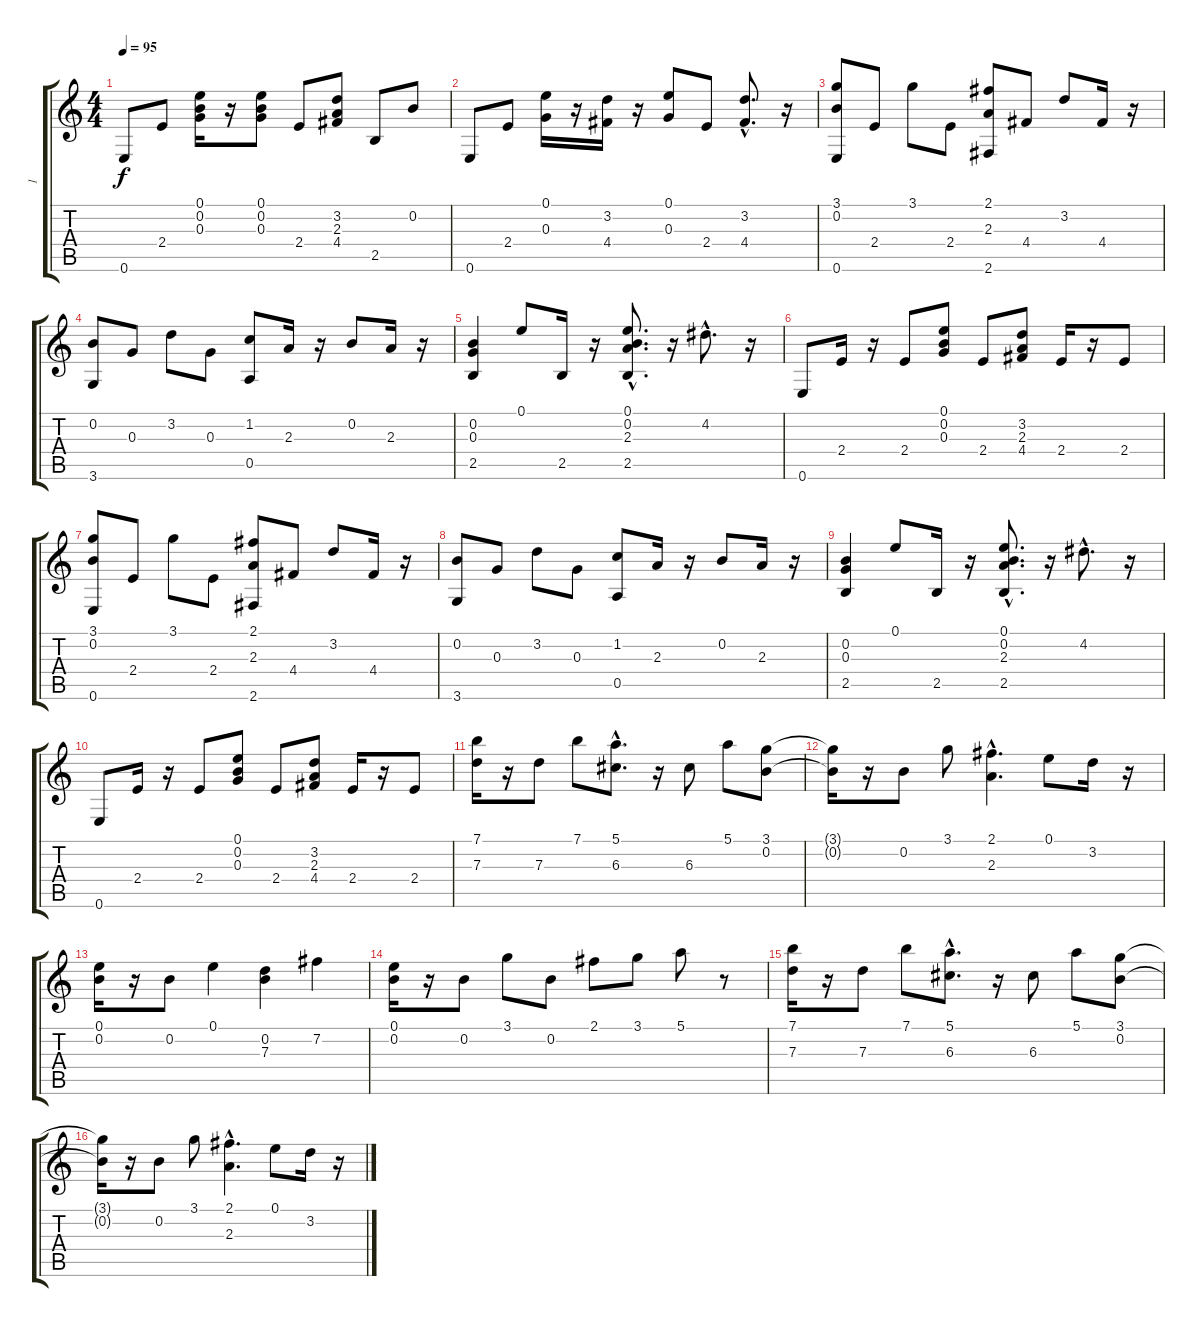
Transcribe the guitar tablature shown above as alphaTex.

\track ("1" "1") {instrument acousticguitarsteel}
\staff {score tabs}
\tuning (E4 B3 G3 D3 A2 E2) {hide}
\ts (4 4)
\tempo 95
\clef g2
\ks c
0.6.8{dy f} 2.4.8 (0.1 0.2 0.3).16 r.16 (0.1 0.2 0.3).8 2.4.8 (3.2 2.3 4.4).8 2.5.8 0.2.8 |
0.6.8 2.4.8 (0.1 0.3).16 r.16 (3.2 4.4).16 r.16 (0.1 0.3).8 2.4.8 (3.2{hac} 4.4{hac}).8{d} r.16 |
(3.1 0.2 0.6).8 2.4.8 3.1.8 2.4.8 (2.1 2.3 2.6).8 4.4.8 3.2.8 4.4.16 r.16 |
(0.2 3.6).8 0.3.8 3.2.8 0.3.8 (1.2 0.5).8 2.3.16 r.16 0.2.8 2.3.16 r.16 |
(0.2 0.3 2.5).4 0.1.8 2.5.16 r.16 (0.1{hac} 0.2{hac} 2.3{hac} 2.5{hac}).8{d} r.16 4.2{hac}.8{d} r.16 |
0.6.8 2.4.16 r.16 2.4.8 (0.1 0.2 0.3).8 2.4.8 (3.2 2.3 4.4).8 2.4.16 r.16 2.4.8 |
(3.1 0.2 0.6).8 2.4.8 3.1.8 2.4.8 (2.1 2.3 2.6).8 4.4.8 3.2.8 4.4.16 r.16 |
(0.2 3.6).8 0.3.8 3.2.8 0.3.8 (1.2 0.5).8 2.3.16 r.16 0.2.8 2.3.16 r.16 |
(0.2 0.3 2.5).4 0.1.8 2.5.16 r.16 (0.1{hac} 0.2{hac} 2.3{hac} 2.5{hac}).8{d} r.16 4.2{hac}.8{d} r.16 |
0.6.8 2.4.16 r.16 2.4.8 (0.1 0.2 0.3).8 2.4.8 (3.2 2.3 4.4).8 2.4.16 r.16 2.4.8 |
(7.1 7.3).16 r.16 7.3.8 7.1.8 (5.1{hac} 6.3{hac}).8{d} r.16 6.3.8 5.1.8 (3.1 0.2).8 |
(3.1{t} 0.2{t}).16 r.16 0.2.8 3.1.8 (2.1{hac} 2.3{hac}).4{d} 0.1.8 3.2.16 r.16 |
(0.1 0.2).16 r.16 0.2.8 0.1.4 (0.2 7.3).4 7.2.4 |
(0.1 0.2).16 r.16 0.2.8 3.1.8 0.2.8 2.1.8 3.1.8 5.1.8 r.8 |
(7.1 7.3).16 r.16 7.3.8 7.1.8 (5.1{hac} 6.3{hac}).8{d} r.16 6.3.8 5.1.8 (3.1 0.2).8 |
(3.1{t} 0.2{t}).16 r.16 0.2.8 3.1.8 (2.1{hac} 2.3{hac}).4{d} 0.1.8 3.2.16 r.16
